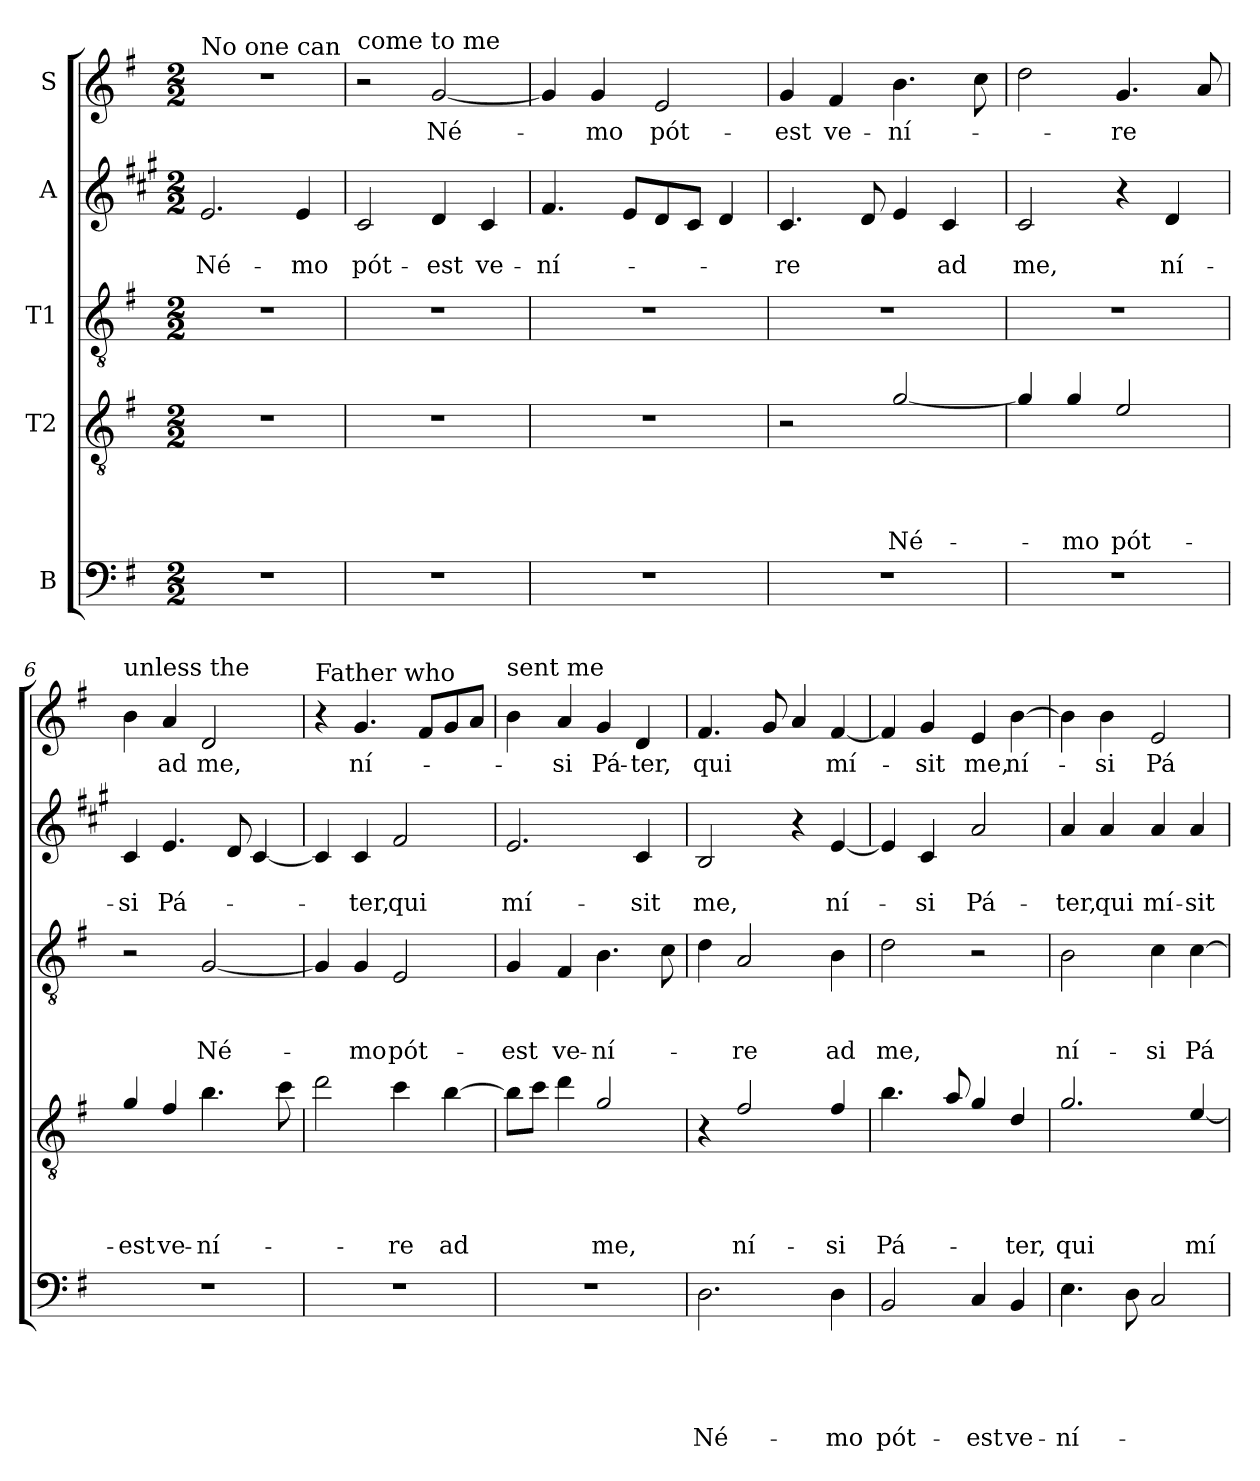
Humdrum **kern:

**kern	**text	**text	**text	**text	**text	**kern	**text	**text	**text	**text	**kern	**text	**text	**text	**kern	**text	**text	**kern	**text
*part5	*part5	*part5	*part5	*part5	*part5	*part4	*part4	*part4	*part4	*part4	*part3	*part3	*part3	*part3	*part2	*part2	*part2	*part1	*part1
*staff5	*staff5	*staff5	*staff5	*staff5	*staff5	*staff4	*staff4	*staff4	*staff4	*staff4	*staff3	*staff3	*staff3	*staff3	*staff2	*staff2	*staff2	*staff1	*staff1
*I"B	*	*	*	*	*	*I"T2	*	*	*	*	*I"T1	*	*	*	*I"A	*	*	*I"S	*
*clefF4	*	*	*	*	*	*clefGv2	*	*	*	*	*clefGv2	*	*	*	*clefG2	*	*	*clefG2	*
*	*	*	*	*	*	*ITrd8c14	*	*	*	*	*	*	*	*	*ITrd1c2	*	*	*	*
*k[f#]	*	*	*	*	*	*k[f#]	*	*	*	*	*k[f#]	*	*	*	*k[f#]	*	*	*k[f#]	*
*G:	*	*	*	*	*	*G:	*	*	*	*	*G:	*	*	*	*G:	*	*	*G:	*
*M2/2	*	*	*	*	*	*M2/2	*	*	*	*	*M2/2	*	*	*	*M2/2	*	*	*M2/2	*
=1	=1	=1	=1	=1	=1	=1	=1	=1	=1	=1	=1	=1	=1	=1	=1	=1	=1	=1	=1
!	!	!	!	!	!	!	!	!	!	!	!	!	!	!	!	!	!	!LO:TX:a:t=No one can	!
!	!	!	!	!	!	!	!	!	!	!	!	!	!	!	!	!	!LO:LY:b	!	!
1r	.	.	.	.	.	1r	.	.	.	.	1r	.	.	.	2.d/	.	Né-	1r	.
!	!	!	!	!	!	!	!	!	!	!	!	!	!	!	!	!	!LO:LY:b	!	!
.	.	.	.	.	.	.	.	.	.	.	.	.	.	.	4d/	.	-mo	.	.
=2	=2	=2	=2	=2	=2	=2	=2	=2	=2	=2	=2	=2	=2	=2	=2	=2	=2	=2	=2
!	!	!	!	!	!	!	!	!	!	!	!	!	!	!	!	!	!	!LO:TX:a:t=come to me	!
!	!	!	!	!	!	!	!	!	!	!	!	!	!	!	!	!	!LO:LY:b	!	!
1r	.	.	.	.	.	1r	.	.	.	.	1r	.	.	.	2B/	.	pót-	2r	.
!	!	!	!	!	!	!	!	!	!	!	!	!	!	!	!	!	!LO:LY:b	!	!LO:LY:b
.	.	.	.	.	.	.	.	.	.	.	.	.	.	.	4c/	.	-est	[2g/	Né-
!	!	!	!	!	!	!	!	!	!	!	!	!	!	!	!	!	!LO:LY:b	!	!
.	.	.	.	.	.	.	.	.	.	.	.	.	.	.	4B/	.	ve-	.	.
=3	=3	=3	=3	=3	=3	=3	=3	=3	=3	=3	=3	=3	=3	=3	=3	=3	=3	=3	=3
!	!	!	!	!	!	!	!	!	!	!	!	!	!	!	!	!	!LO:LY:b	!	!
1r	.	.	.	.	.	1r	.	.	.	.	1r	.	.	.	4.e/	.	-ní-	4g/]	.
!	!	!	!	!	!	!	!	!	!	!	!	!	!	!	!	!	!	!	!LO:LY:b
.	.	.	.	.	.	.	.	.	.	.	.	.	.	.	.	.	.	4g/	-mo
.	.	.	.	.	.	.	.	.	.	.	.	.	.	.	8d/L	.	.	.	.
!	!	!	!	!	!	!	!	!	!	!	!	!	!	!	!	!	!	!	!LO:LY:b
.	.	.	.	.	.	.	.	.	.	.	.	.	.	.	8c/	.	.	2e/	pót-
.	.	.	.	.	.	.	.	.	.	.	.	.	.	.	8B/J	.	.	.	.
.	.	.	.	.	.	.	.	.	.	.	.	.	.	.	4c/	.	.	.	.
=4	=4	=4	=4	=4	=4	=4	=4	=4	=4	=4	=4	=4	=4	=4	=4	=4	=4	=4	=4
!	!	!	!	!	!	!	!	!	!	!	!	!	!	!	!	!	!LO:LY:b	!	!LO:LY:b
1r	.	.	.	.	.	2r	.	.	.	.	1r	.	.	.	4.B/	.	-re	4g/	-est
!	!	!	!	!	!	!	!	!	!	!	!	!	!	!	!	!	!	!	!LO:LY:b
.	.	.	.	.	.	.	.	.	.	.	.	.	.	.	.	.	.	4f#/	ve-
.	.	.	.	.	.	.	.	.	.	.	.	.	.	.	8c/	.	.	.	.
!	!	!	!	!	!	!	!	!	!	!LO:LY:b	!	!	!	!	!	!	!	!	!LO:LY:b
.	.	.	.	.	.	[2G/	.	.	.	Né-	.	.	.	.	4d/	.	.	4.b\	-ní-
!	!	!	!	!	!	!	!	!	!	!	!	!	!	!	!	!	!LO:LY:b	!	!
.	.	.	.	.	.	.	.	.	.	.	.	.	.	.	4B/	.	ad	.	.
.	.	.	.	.	.	.	.	.	.	.	.	.	.	.	.	.	.	8cc\	.
=5	=5	=5	=5	=5	=5	=5	=5	=5	=5	=5	=5	=5	=5	=5	=5	=5	=5	=5	=5
!	!	!	!	!	!	!	!	!	!	!	!	!	!	!	!	!	!LO:LY:b	!	!
1r	.	.	.	.	.	4G/]	.	.	.	.	1r	.	.	.	2B/	.	me,	2dd\	.
!	!	!	!	!	!	!	!	!	!	!LO:LY:b	!	!	!	!	!	!	!	!	!
.	.	.	.	.	.	4G/	.	.	.	-mo	.	.	.	.	.	.	.	.	.
!	!	!	!	!	!	!	!	!	!	!LO:LY:b	!	!	!	!	!	!	!	!	!LO:LY:b
.	.	.	.	.	.	2E/	.	.	.	pót-	.	.	.	.	4r	.	.	4.g/	-re
!	!	!	!	!	!	!	!	!	!	!	!	!	!	!	!	!	!LO:LY:b	!	!
.	.	.	.	.	.	.	.	.	.	.	.	.	.	.	4c/	.	ní-	.	.
.	.	.	.	.	.	.	.	.	.	.	.	.	.	.	.	.	.	8a/	.
!!LO:PB:g=z
=6	=6	=6	=6	=6	=6	=6	=6	=6	=6	=6	=6	=6	=6	=6	=6	=6	=6	=6	=6
!	!	!	!	!	!	!	!	!	!	!	!	!	!	!	!	!	!	!LO:TX:a:t=unless the	!
!	!	!	!	!	!	!	!	!	!	!LO:LY:b	!	!	!	!	!	!	!LO:LY:b	!	!
1r	.	.	.	.	.	4G/	.	.	.	-est	2r	.	.	.	4B/	.	-si	4b\	.
!	!	!	!	!	!	!	!	!	!	!LO:LY:b	!	!	!	!	!	!	!LO:LY:b	!	!LO:LY:b
.	.	.	.	.	.	4F#/	.	.	.	ve-	.	.	.	.	4.d/	.	Pá-	4a/	ad
!	!	!	!	!	!	!	!	!	!	!LO:LY:b	!	!	!	!LO:LY:b	!	!	!	!	!LO:LY:b
.	.	.	.	.	.	4.B\	.	.	.	-ní-	[2G/	.	.	Né-	.	.	.	2d/	me,
.	.	.	.	.	.	.	.	.	.	.	.	.	.	.	8c/	.	.	.	.
.	.	.	.	.	.	.	.	.	.	.	.	.	.	.	[4B/	.	.	.	.
.	.	.	.	.	.	8c\	.	.	.	.	.	.	.	.	.	.	.	.	.
=7	=7	=7	=7	=7	=7	=7	=7	=7	=7	=7	=7	=7	=7	=7	=7	=7	=7	=7	=7
!	!	!	!	!	!	!	!	!	!	!	!	!	!	!	!	!	!	!LO:TX:a:t=Father who	!
1r	.	.	.	.	.	2d\	.	.	.	.	4G/]	.	.	.	4B/]	.	.	4r	.
!	!	!	!	!	!	!	!	!	!	!	!	!	!	!LO:LY:b	!	!	!LO:LY:b	!	!LO:LY:b
.	.	.	.	.	.	.	.	.	.	.	4G/	.	.	-mo	4B/	.	-ter,	4.g/	ní-
!	!	!	!	!	!	!	!	!	!	!LO:LY:b	!	!	!	!LO:LY:b	!	!	!LO:LY:b	!	!
.	.	.	.	.	.	4c\	.	.	.	-re	2E/	.	.	pót-	2e/	.	qui	.	.
.	.	.	.	.	.	.	.	.	.	.	.	.	.	.	.	.	.	8f#/L	.
!	!	!	!	!	!	!	!	!	!	!LO:LY:b	!	!	!	!	!	!	!	!	!
.	.	.	.	.	.	[4B\	.	.	.	ad	.	.	.	.	.	.	.	8g/	.
.	.	.	.	.	.	.	.	.	.	.	.	.	.	.	.	.	.	8a/J	.
=8	=8	=8	=8	=8	=8	=8	=8	=8	=8	=8	=8	=8	=8	=8	=8	=8	=8	=8	=8
!	!	!	!	!	!	!	!	!	!	!	!	!	!	!	!	!	!	!LO:TX:a:t=sent me	!
!	!	!	!	!	!	!	!	!	!	!	!	!	!	!LO:LY:b	!	!	!LO:LY:b	!	!
1r	.	.	.	.	.	8B\L]	.	.	.	.	4G/	.	.	-est	2.d/	.	mí-	4b\	.
.	.	.	.	.	.	8c\J	.	.	.	.	.	.	.	.	.	.	.	.	.
!	!	!	!	!	!	!	!	!	!	!	!	!	!	!LO:LY:b	!	!	!	!	!LO:LY:b
.	.	.	.	.	.	4d\	.	.	.	.	4F#/	.	.	ve-	.	.	.	4a/	-si
!	!	!	!	!	!	!	!	!	!	!LO:LY:b	!	!	!	!LO:LY:b	!	!	!	!	!LO:LY:b
.	.	.	.	.	.	2G/	.	.	.	me,	4.B\	.	.	-ní-	.	.	.	4g/	Pá-
!	!	!	!	!	!	!	!	!	!	!	!	!	!	!	!	!	!LO:LY:b	!	!LO:LY:b
.	.	.	.	.	.	.	.	.	.	.	.	.	.	.	4B/	.	-sit	4d/	-ter,
.	.	.	.	.	.	.	.	.	.	.	8c\	.	.	.	.	.	.	.	.
=9	=9	=9	=9	=9	=9	=9	=9	=9	=9	=9	=9	=9	=9	=9	=9	=9	=9	=9	=9
!	!	!	!	!	!LO:LY:b	!	!	!	!	!	!	!	!	!	!	!	!LO:LY:b	!	!LO:LY:b
2.D\	.	.	.	.	Né-	4r	.	.	.	.	4d\	.	.	.	2A/	.	me,	4.f#/	qui
!	!	!	!	!	!	!	!	!	!	!LO:LY:b	!	!	!	!LO:LY:b	!	!	!	!	!
.	.	.	.	.	.	2F#/	.	.	.	ní-	2A/	.	.	-re	.	.	.	.	.
.	.	.	.	.	.	.	.	.	.	.	.	.	.	.	.	.	.	8g/	.
.	.	.	.	.	.	.	.	.	.	.	.	.	.	.	4r	.	.	4a/	.
!	!	!	!	!	!LO:LY:b	!	!	!	!	!LO:LY:b	!	!	!	!LO:LY:b	!	!	!LO:LY:b	!	!LO:LY:b
4D\	.	.	.	.	-mo	4F#/	.	.	.	-si	4B\	.	.	ad	[4d/	.	ní-	[4f#/	mí-
=10	=10	=10	=10	=10	=10	=10	=10	=10	=10	=10	=10	=10	=10	=10	=10	=10	=10	=10	=10
!	!	!	!	!	!LO:LY:b	!	!	!	!	!LO:LY:b	!	!	!	!LO:LY:b	!	!	!	!	!
2BB/	.	.	.	.	pót-	4.B\	.	.	.	Pá-	2d\	.	.	me,	4d/]	.	.	4f#/]	.
!	!	!	!	!	!	!	!	!	!	!	!	!	!	!	!	!	!LO:LY:b	!	!LO:LY:b
.	.	.	.	.	.	.	.	.	.	.	.	.	.	.	4B/	.	-si	4g/	-sit
.	.	.	.	.	.	8A/	.	.	.	.	.	.	.	.	.	.	.	.	.
!	!	!	!	!	!LO:LY:b	!	!	!	!	!	!	!	!	!	!	!	!LO:LY:b	!	!LO:LY:b
4C/	.	.	.	.	-est	4G/	.	.	.	.	2r	.	.	.	2g/	.	Pá-	4e/	me,
!	!	!	!	!	!LO:LY:b	!	!	!	!	!LO:LY:b	!	!	!	!	!	!	!	!	!LO:LY:b
4BB/	.	.	.	.	ve-	4D/	.	.	.	-ter,	.	.	.	.	.	.	.	[4b\	ní-
!!LO:LB:g=z
=11	=11	=11	=11	=11	=11	=11	=11	=11	=11	=11	=11	=11	=11	=11	=11	=11	=11	=11	=11
!	!	!	!	!	!LO:LY:b	!	!	!	!	!LO:LY:b	!	!	!	!LO:LY:b	!	!	!LO:LY:b	!	!
4.E\	.	.	.	.	-ní-	2.G/	.	.	.	qui	2B\	.	.	ní-	4g/	.	-ter,	4b\]	.
!	!	!	!	!	!	!	!	!	!	!	!	!	!	!	!	!	!LO:LY:b	!	!LO:LY:b
.	.	.	.	.	.	.	.	.	.	.	.	.	.	.	4g/	.	qui	4b\	-si
8D\	.	.	.	.	.	.	.	.	.	.	.	.	.	.	.	.	.	.	.
!	!	!	!	!	!	!	!	!	!	!	!	!	!	!LO:LY:b	!	!	!LO:LY:b	!	!LO:LY:b
2C/	.	.	.	.	.	.	.	.	.	.	4c\	.	.	-si	4g/	.	mí-	2e/	Pá-
!	!	!	!	!	!	!	!	!	!	!LO:LY:b	!	!	!	!LO:LY:b	!	!	!LO:LY:b	!	!
.	.	.	.	.	.	[4E/	.	.	.	mí-	[4c\	.	.	Pá-	4g/	.	-sit	.	.
=	=	=	=	=	=	=	=	=	=	=	=	=	=	=	=	=	=	=	=
*-	*-	*-	*-	*-	*-	*-	*-	*-	*-	*-	*-	*-	*-	*-	*-	*-	*-	*-	*-
